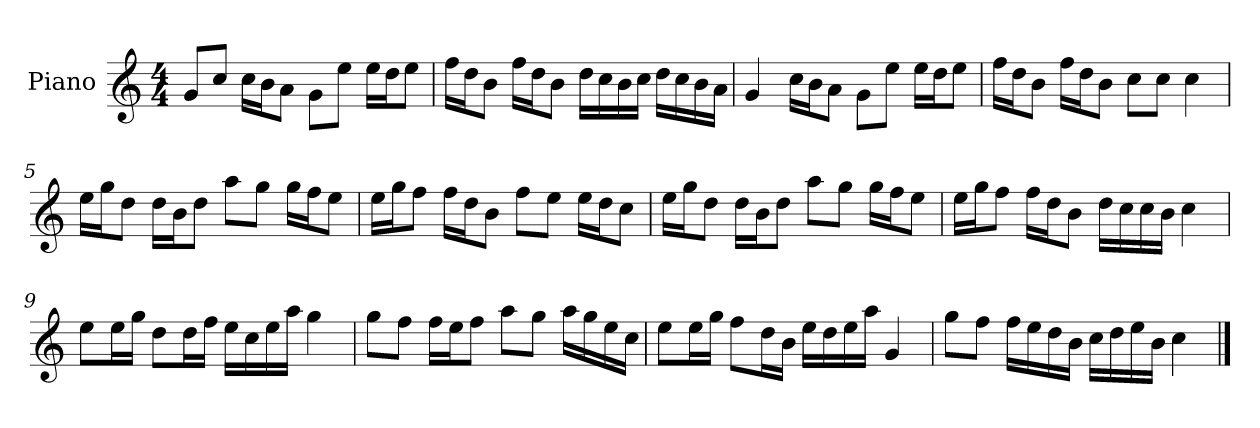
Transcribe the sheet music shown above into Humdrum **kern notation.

**kern
*part1
*staff1
*I"Piano
*I'P-no
*clefG2
*k[]
*M4/4
*MM90
=1
8g/L
8cc/J
16cc\LL
16b\J
8a\J
8g\L
8ee\J
16ee\LL
16dd\J
8ee\J
=2
16ff\LL
16dd\J
8b\J
16ff\LL
16dd\J
8b\J
16dd\LL
16cc\
16b\
16cc\JJ
16dd\LL
16cc\
16b\
16a\JJ
=3
4g/
16cc\LL
16b\J
8a\J
8g\L
8ee\J
16ee\LL
16dd\J
8ee\J
=4
16ff\LL
16dd\J
8b\J
16ff\LL
16dd\J
8b\J
8cc\L
8cc\J
4cc\
!!LO:LB:g=z
=5
16ee\LL
16gg\J
8dd\J
16dd\LL
16b\J
8dd\J
8aa\L
8gg\J
16gg\LL
16ff\J
8ee\J
=6
16ee\LL
16gg\J
8ff\J
16ff\LL
16dd\J
8b\J
8ff\L
8ee\J
16ee\LL
16dd\J
8cc\J
=7
16ee\LL
16gg\J
8dd\J
16dd\LL
16b\J
8dd\J
8aa\L
8gg\J
16gg\LL
16ff\J
8ee\J
=8
16ee\LL
16gg\J
8ff\J
16ff\LL
16dd\J
8b\J
16dd\LL
16cc\
16cc\
16b\JJ
4cc\
!!LO:LB:g=z
=9
8ee\L
16ee\L
16gg\JJ
8dd\L
16dd\L
16ff\JJ
16ee\LL
16cc\
16ee\
16aa\JJ
4gg\
=10
8gg\L
8ff\J
16ff\LL
16ee\J
8ff\J
8aa\L
8gg\J
16aa\LL
16gg\
16ee\
16cc\JJ
=11
8ee\L
16ee\L
16gg\JJ
8ff\L
16dd\L
16b\JJ
16ee\LL
16dd\
16ee\
16aa\JJ
4g/
=12
8gg\L
8ff\J
16ff\LL
16ee\
16dd\
16b\JJ
16cc\LL
16dd\
16ee\
16b\JJ
4cc\
==
*-
